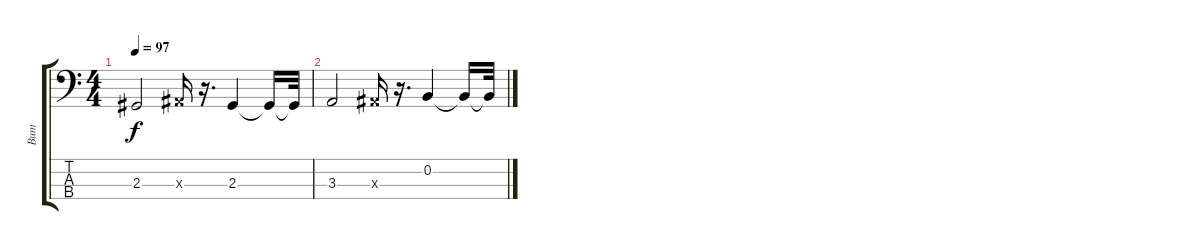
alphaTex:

\track ("Вит" "Вит") {instrument electricbassfinger}
\staff {score tabs}
\tuning (E2 B1 Gb1 B0) {hide}
\ts (4 4)
\tempo 97
\clef f4
\ks c
2.3.2{dy f} 4.3{x}.16 r.16{d} 2.3.4 2.3{t}.16 2.3{t}.32 |
3.3.2 4.3{x}.16 r.16{d} 0.2.4 0.2{t}.16 0.2{t}.32
